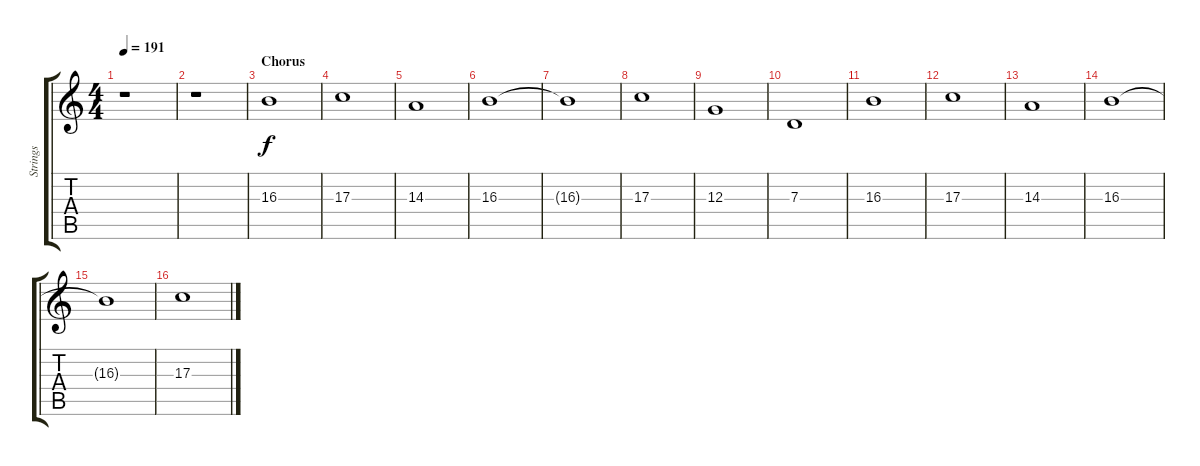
\track ("Strings" "Strings") {instrument stringensemble1}
\staff {score tabs}
\tuning (E4 B3 G3 D3 A2 E2) {hide}
\ts (4 4)
\tempo 191
\clef g2
\ks c
r.1{dy f} |
r.1 |
\section ("" "Chorus")
16.3.1 |
17.3.1 |
14.3.1 |
16.3.1 |
16.3{t}.1 |
17.3.1 |
12.3.1 |
7.3.1 |
16.3.1 |
17.3.1 |
14.3.1 |
16.3.1 |
16.3{t}.1 |
17.3.1
